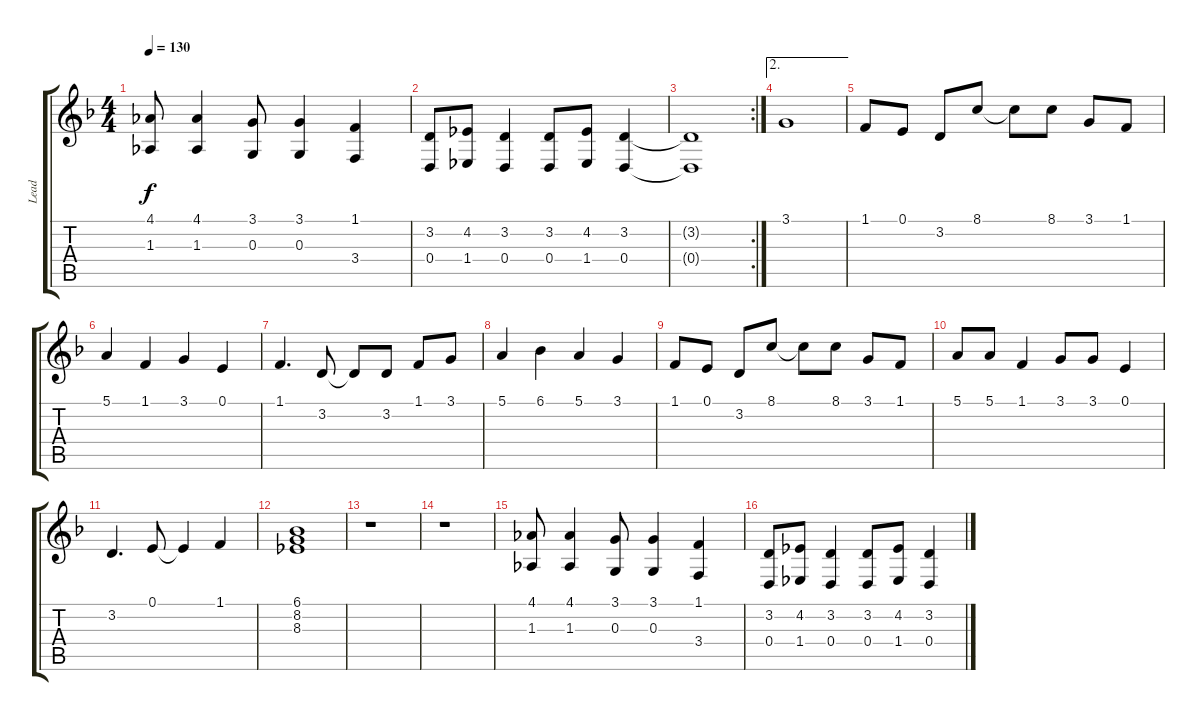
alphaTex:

\track ("Lead" "Lead") {instrument acousticgrandpiano}
\staff {score tabs}
\tuning (E4 B3 G3 D3 A2 E2) {hide}
\ts (4 4)
\tempo 130
\clef g2
\ks f
(4.1 1.3).8{dy f} (4.1 1.3).4 (3.1 0.3).8 (3.1 0.3).4 (1.1 3.4).4 |
(3.2 0.4).8 (4.2 1.4).8 (3.2 0.4).4 (3.2 0.4).8 (4.2 1.4).8 (3.2 0.4).4 |
\rc 2
(3.2{t} 0.4{t}).1 |
\ae 2
3.1.1 |
1.1.8 0.1.8 3.2.8 8.1.8 8.1{t}.8 8.1.8 3.1.8 1.1.8 |
5.1.4 1.1.4 3.1.4 0.1.4 |
1.1.4{d} 3.2.8 3.2{t}.8 3.2.8 1.1.8 3.1.8 |
5.1.4 6.1.4 5.1.4 3.1.4 |
1.1.8 0.1.8 3.2.8 8.1.8 8.1{t}.8 8.1.8 3.1.8 1.1.8 |
5.1.8 5.1.8 1.1.4 3.1.8 3.1.8 0.1.4 |
3.2.4{d} 0.1.8 0.1{t}.4 1.1.4 |
(6.1 8.2 8.3).1 |
r.1 |
r.1 |
(4.1 1.3).8 (4.1 1.3).4 (3.1 0.3).8 (3.1 0.3).4 (1.1 3.4).4 |
(3.2 0.4).8 (4.2 1.4).8 (3.2 0.4).4 (3.2 0.4).8 (4.2 1.4).8 (3.2 0.4).4
